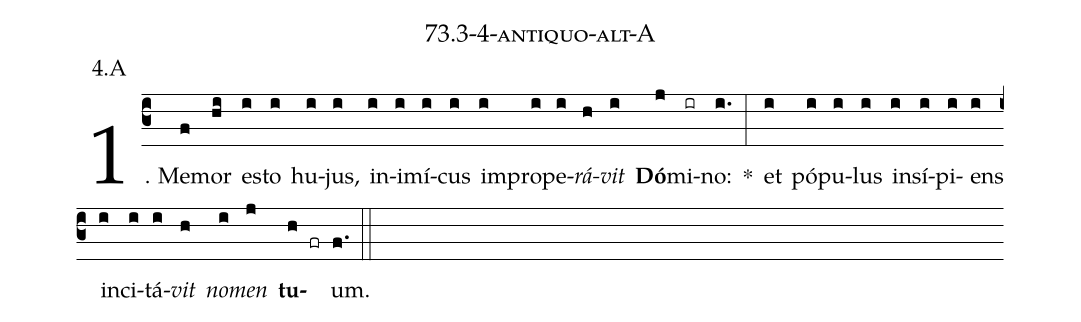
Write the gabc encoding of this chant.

name: 73.3-4-antiquo-alt-A;
annotation: 4.A;
%%
(c3)1. Me(f)mor(hi) es(i)to(i) hu(i)jus,(i) in(i)i(i)mí(i)cus(i) im(i)pro(i)pe(i)<i>rá</i>(h)<i>vit</i>(i) <b>Dó</b>(j)mi(ir)no:(i.) *(:) et(i) pó(i)pu(i)lus(i) in(i)sí(i)pi(i)ens(i) in(i)ci(i)tá(i)<i>vit</i>(h) <i>no</i>(i)<i>men</i>(j) <b>tu</b>(h fr)um.(f.) (::)


%E(i) u(h) o(i) u(j) a(h) e.(f.) (::)
